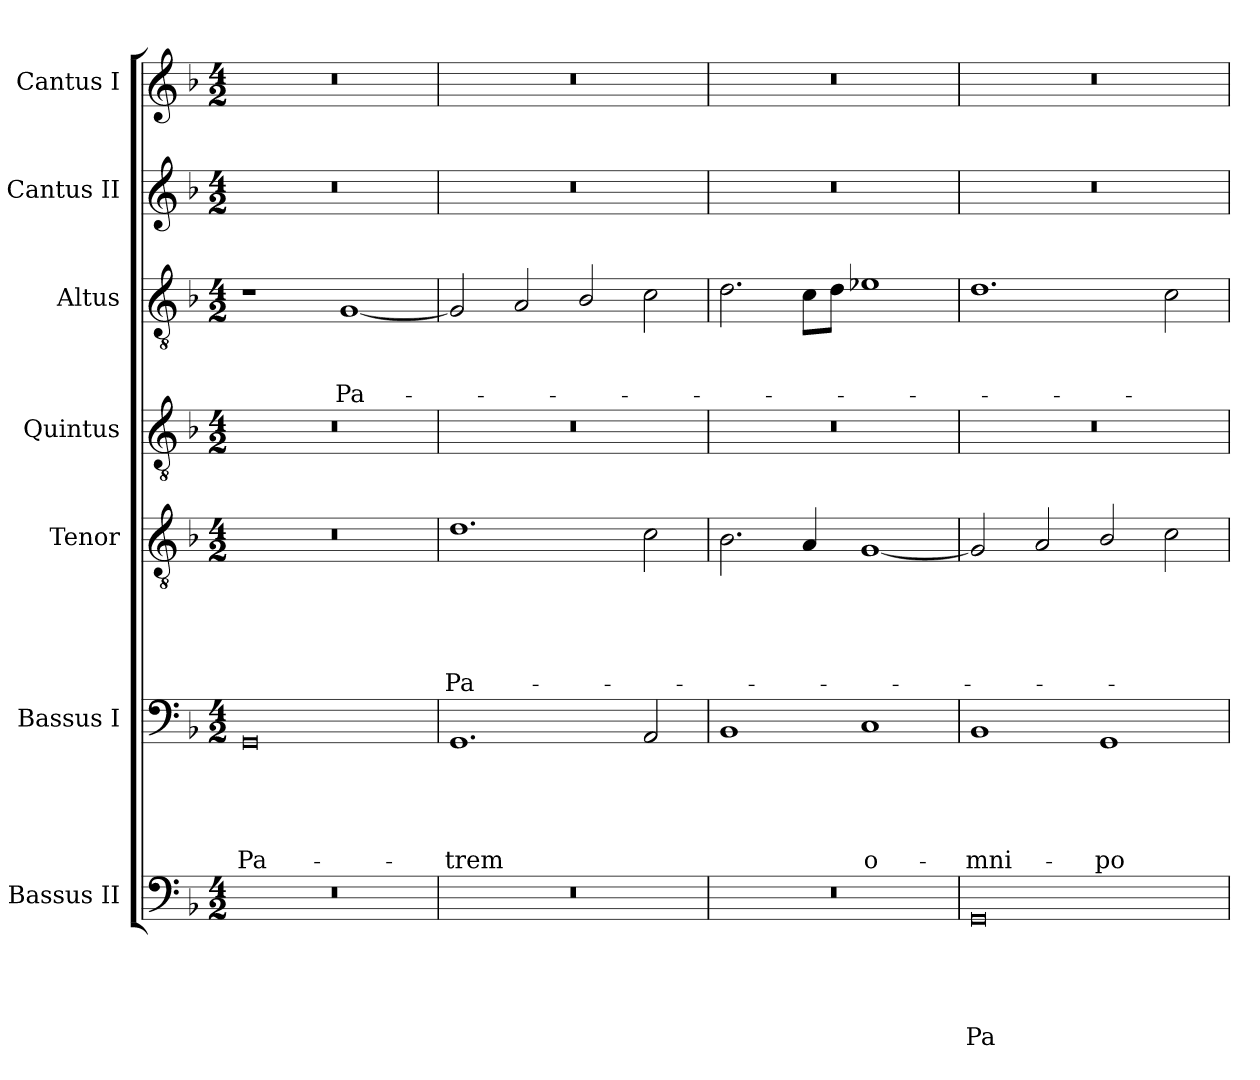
**kern	**text	**text	**text	**text	**text	**kern	**text	**text	**text	**text	**text	**kern	**text	**text	**text	**text	**text	**kern	**kern	**text	**text	**text	**kern	**kern
*part7	*part7	*part7	*part7	*part7	*part7	*part6	*part6	*part6	*part6	*part6	*part6	*part5	*part5	*part5	*part5	*part5	*part5	*part4	*part3	*part3	*part3	*part3	*part2	*part1
*staff7	*staff7	*staff7	*staff7	*staff7	*staff7	*staff6	*staff6	*staff6	*staff6	*staff6	*staff6	*staff5	*staff5	*staff5	*staff5	*staff5	*staff5	*staff4	*staff3	*staff3	*staff3	*staff3	*staff2	*staff1
*I"Bassus II	*	*	*	*	*	*I"Bassus I	*	*	*	*	*	*I"Tenor	*	*	*	*	*	*I"Quintus	*I"Altus	*	*	*	*I"Cantus II	*I"Cantus I
*clefF4	*	*	*	*	*	*clefF4	*	*	*	*	*	*clefGv2	*	*	*	*	*	*clefGv2	*clefGv2	*	*	*	*clefG2	*clefG2
*k[b-]	*	*	*	*	*	*k[b-]	*	*	*	*	*	*k[b-]	*	*	*	*	*	*k[b-]	*k[b-]	*	*	*	*k[b-]	*k[b-]
*M4/2	*	*	*	*	*	*M4/2	*	*	*	*	*	*M4/2	*	*	*	*	*	*M4/2	*M4/2	*	*	*	*M4/2	*M4/2
=1	=1	=1	=1	=1	=1	=1	=1	=1	=1	=1	=1	=1	=1	=1	=1	=1	=1	=1	=1	=1	=1	=1	=1	=1
0r	.	.	.	.	.	0GG/	.	.	.	.	Pa-	0r	.	.	.	.	.	0r	1r	.	.	.	0r	0r
.	.	.	.	.	.	.	.	.	.	.	.	.	.	.	.	.	.	.	[1G/	.	.	Pa-	.	.
=2	=2	=2	=2	=2	=2	=2	=2	=2	=2	=2	=2	=2	=2	=2	=2	=2	=2	=2	=2	=2	=2	=2	=2	=2
0r	.	.	.	.	.	1.GG/	.	.	.	.	-trem	1.d\	.	.	.	.	Pa-	0r	2G/]	.	.	.	0r	0r
.	.	.	.	.	.	.	.	.	.	.	.	.	.	.	.	.	.	.	2A/	.	.	.	.	.
.	.	.	.	.	.	.	.	.	.	.	.	.	.	.	.	.	.	.	2B-/	.	.	.	.	.
.	.	.	.	.	.	2AA/	.	.	.	.	.	2c\	.	.	.	.	.	.	2c\	.	.	.	.	.
=3	=3	=3	=3	=3	=3	=3	=3	=3	=3	=3	=3	=3	=3	=3	=3	=3	=3	=3	=3	=3	=3	=3	=3	=3
0r	.	.	.	.	.	1BB-/	.	.	.	.	.	2.B-\	.	.	.	.	.	0r	2.d\	.	.	.	0r	0r
.	.	.	.	.	.	.	.	.	.	.	.	4A/	.	.	.	.	.	.	8c\L	.	.	.	.	.
.	.	.	.	.	.	.	.	.	.	.	.	.	.	.	.	.	.	.	8d\J	.	.	.	.	.
.	.	.	.	.	.	1C/	.	.	.	.	o-	[1G/	.	.	.	.	.	.	1e-X\	.	.	.	.	.
=4	=4	=4	=4	=4	=4	=4	=4	=4	=4	=4	=4	=4	=4	=4	=4	=4	=4	=4	=4	=4	=4	=4	=4	=4
0GG/	.	.	.	.	Pa-	1BB-/	.	.	.	.	-mni-	2G/]	.	.	.	.	.	0r	1.d\	.	.	.	0r	0r
.	.	.	.	.	.	.	.	.	.	.	.	2A/	.	.	.	.	.	.	.	.	.	.	.	.
.	.	.	.	.	.	1GG/	.	.	.	.	-po-	2B-/	.	.	.	.	.	.	.	.	.	.	.	.
.	.	.	.	.	.	.	.	.	.	.	.	2c\	.	.	.	.	.	.	2c\	.	.	.	.	.
=	=	=	=	=	=	=	=	=	=	=	=	=	=	=	=	=	=	=	=	=	=	=	=	=
*-	*-	*-	*-	*-	*-	*-	*-	*-	*-	*-	*-	*-	*-	*-	*-	*-	*-	*-	*-	*-	*-	*-	*-	*-
